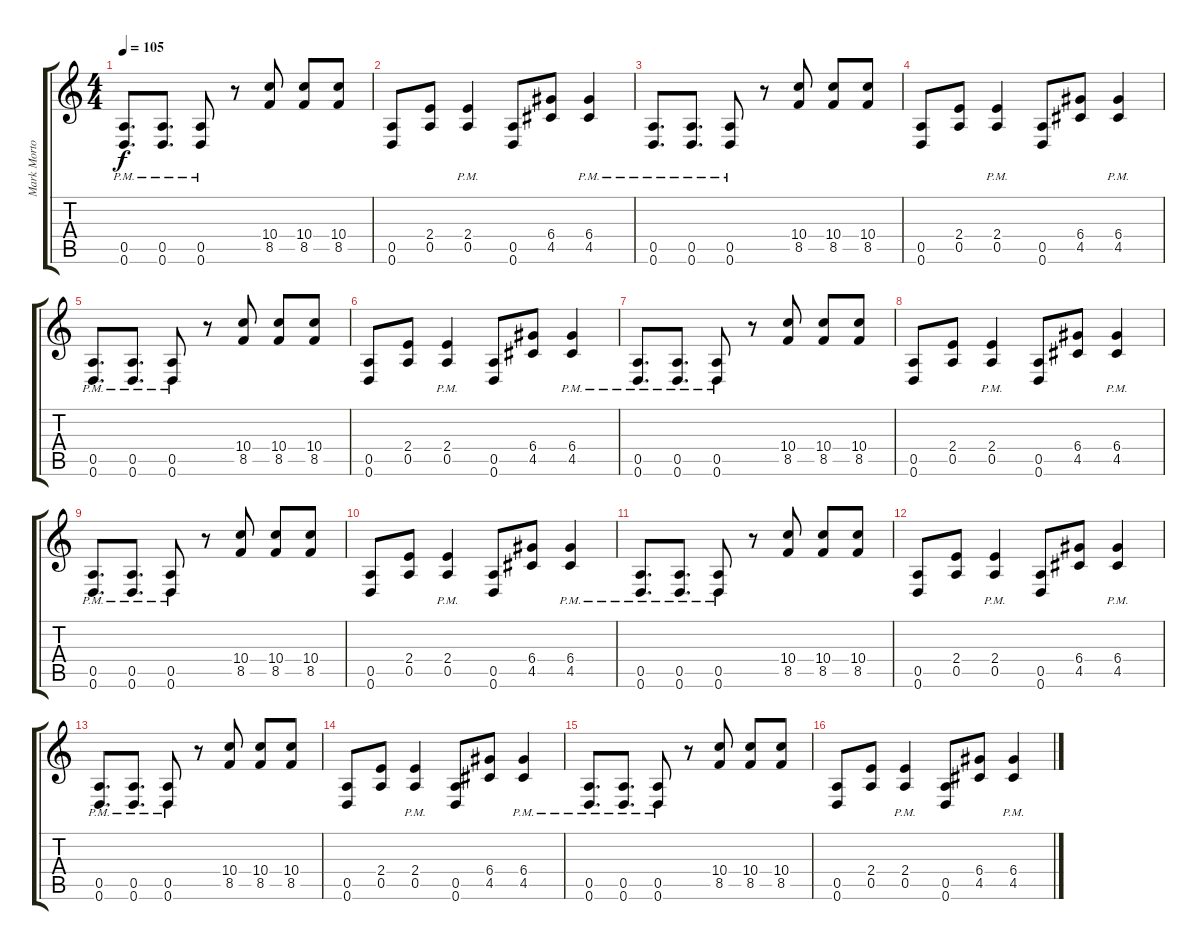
\track ("Mark Morton" "Mark Morto") {instrument distortionguitar}
\staff {score tabs}
\tuning (E4 B3 G3 D3 A2 D2) {hide}
\ts (4 4)
\tempo 105
\clef g2
\ks c
(0.5{pm} 0.6{pm}).8{d dy f} (0.5{pm} 0.6{pm}).8{d} (0.5{pm} 0.6{pm}).8 r.8 (10.4 8.5).8 (10.4 8.5).8 (10.4 8.5).8 |
(0.5 0.6).8 (2.4 0.5).8 (2.4{pm} 0.5{pm}).4 (0.5 0.6).8 (6.4 4.5).8 (6.4{pm} 4.5{pm}).4 |
(0.5{pm} 0.6{pm}).8{d} (0.5{pm} 0.6{pm}).8{d} (0.5{pm} 0.6{pm}).8 r.8 (10.4 8.5).8 (10.4 8.5).8 (10.4 8.5).8 |
(0.5 0.6).8 (2.4 0.5).8 (2.4{pm} 0.5{pm}).4 (0.5 0.6).8 (6.4 4.5).8 (6.4{pm} 4.5{pm}).4 |
(0.5{pm} 0.6{pm}).8{d} (0.5{pm} 0.6{pm}).8{d} (0.5{pm} 0.6{pm}).8 r.8 (10.4 8.5).8 (10.4 8.5).8 (10.4 8.5).8 |
(0.5 0.6).8 (2.4 0.5).8 (2.4{pm} 0.5{pm}).4 (0.5 0.6).8 (6.4 4.5).8 (6.4{pm} 4.5{pm}).4 |
(0.5{pm} 0.6{pm}).8{d} (0.5{pm} 0.6{pm}).8{d} (0.5{pm} 0.6{pm}).8 r.8 (10.4 8.5).8 (10.4 8.5).8 (10.4 8.5).8 |
(0.5 0.6).8 (2.4 0.5).8 (2.4{pm} 0.5{pm}).4 (0.5 0.6).8 (6.4 4.5).8 (6.4{pm} 4.5{pm}).4 |
(0.5{pm} 0.6{pm}).8{d} (0.5{pm} 0.6{pm}).8{d} (0.5{pm} 0.6{pm}).8 r.8 (10.4 8.5).8 (10.4 8.5).8 (10.4 8.5).8 |
(0.5 0.6).8 (2.4 0.5).8 (2.4{pm} 0.5{pm}).4 (0.5 0.6).8 (6.4 4.5).8 (6.4{pm} 4.5{pm}).4 |
(0.5{pm} 0.6{pm}).8{d} (0.5{pm} 0.6{pm}).8{d} (0.5{pm} 0.6{pm}).8 r.8 (10.4 8.5).8 (10.4 8.5).8 (10.4 8.5).8 |
(0.5 0.6).8 (2.4 0.5).8 (2.4{pm} 0.5{pm}).4 (0.5 0.6).8 (6.4 4.5).8 (6.4{pm} 4.5{pm}).4 |
(0.5{pm} 0.6{pm}).8{d} (0.5{pm} 0.6{pm}).8{d} (0.5{pm} 0.6{pm}).8 r.8 (10.4 8.5).8 (10.4 8.5).8 (10.4 8.5).8 |
(0.5 0.6).8 (2.4 0.5).8 (2.4{pm} 0.5{pm}).4 (0.5 0.6).8 (6.4 4.5).8 (6.4{pm} 4.5{pm}).4 |
(0.5{pm} 0.6{pm}).8{d} (0.5{pm} 0.6{pm}).8{d} (0.5{pm} 0.6{pm}).8 r.8 (10.4 8.5).8 (10.4 8.5).8 (10.4 8.5).8 |
(0.5 0.6).8 (2.4 0.5).8 (2.4{pm} 0.5{pm}).4 (0.5 0.6).8 (6.4 4.5).8 (6.4{pm} 4.5{pm}).4
